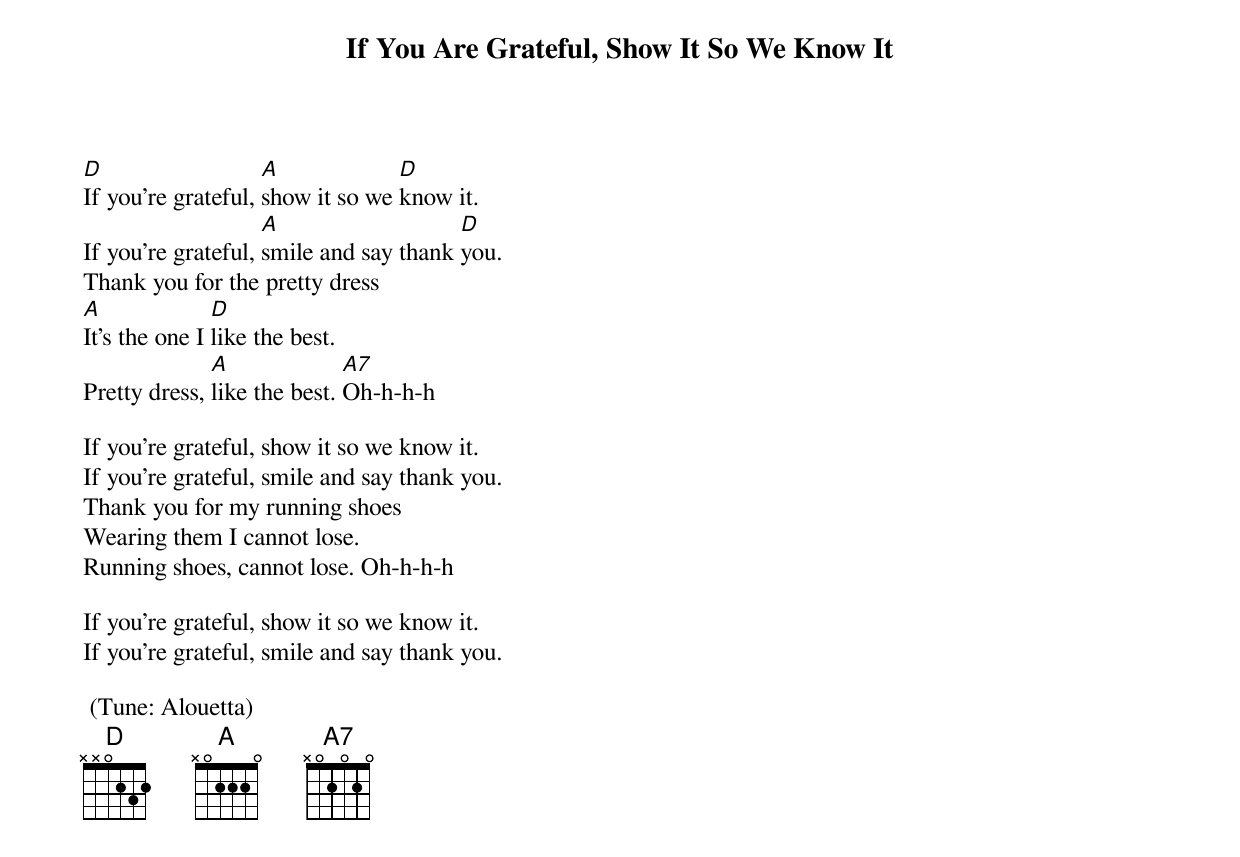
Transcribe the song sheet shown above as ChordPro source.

{title: If You Are Grateful, Show It So We Know It}


[D]If you're grateful, [A]show it so we [D]know it.
If you're grateful, [A]smile and say thank [D]you.
Thank you for the pretty dress
[A]It's the one I [D]like the best.
Pretty dress, [A]like the best. [A7]Oh-h-h-h

If you're grateful, show it so we know it.
If you're grateful, smile and say thank you.
Thank you for my running shoes
Wearing them I cannot lose.
Running shoes, cannot lose. Oh-h-h-h

If you're grateful, show it so we know it.
If you're grateful, smile and say thank you.

 (Tune: Alouetta)
